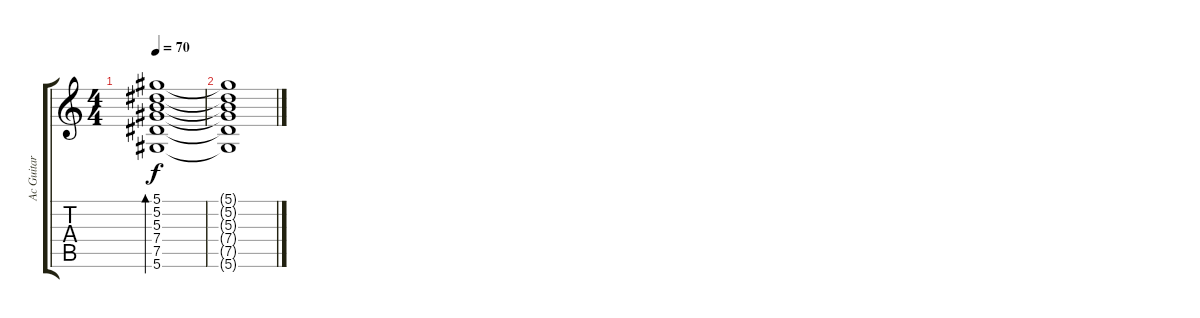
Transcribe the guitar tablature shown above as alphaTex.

\track ("Ac Guitar 2" "Ac Guitar ") {instrument acousticguitarnylon}
\staff {score tabs}
\tuning (Eb4 Bb3 Gb3 Db3 Ab2 Eb2) {hide}
\ts (4 4)
\tempo 70
\clef g2
\ks c
(5.1 5.2 5.3 7.4 7.5 5.6).1{bd 240 dy f} |
(5.1{t} 5.2{t} 5.3{t} 7.4{t} 7.5{t} 5.6{t}).1
